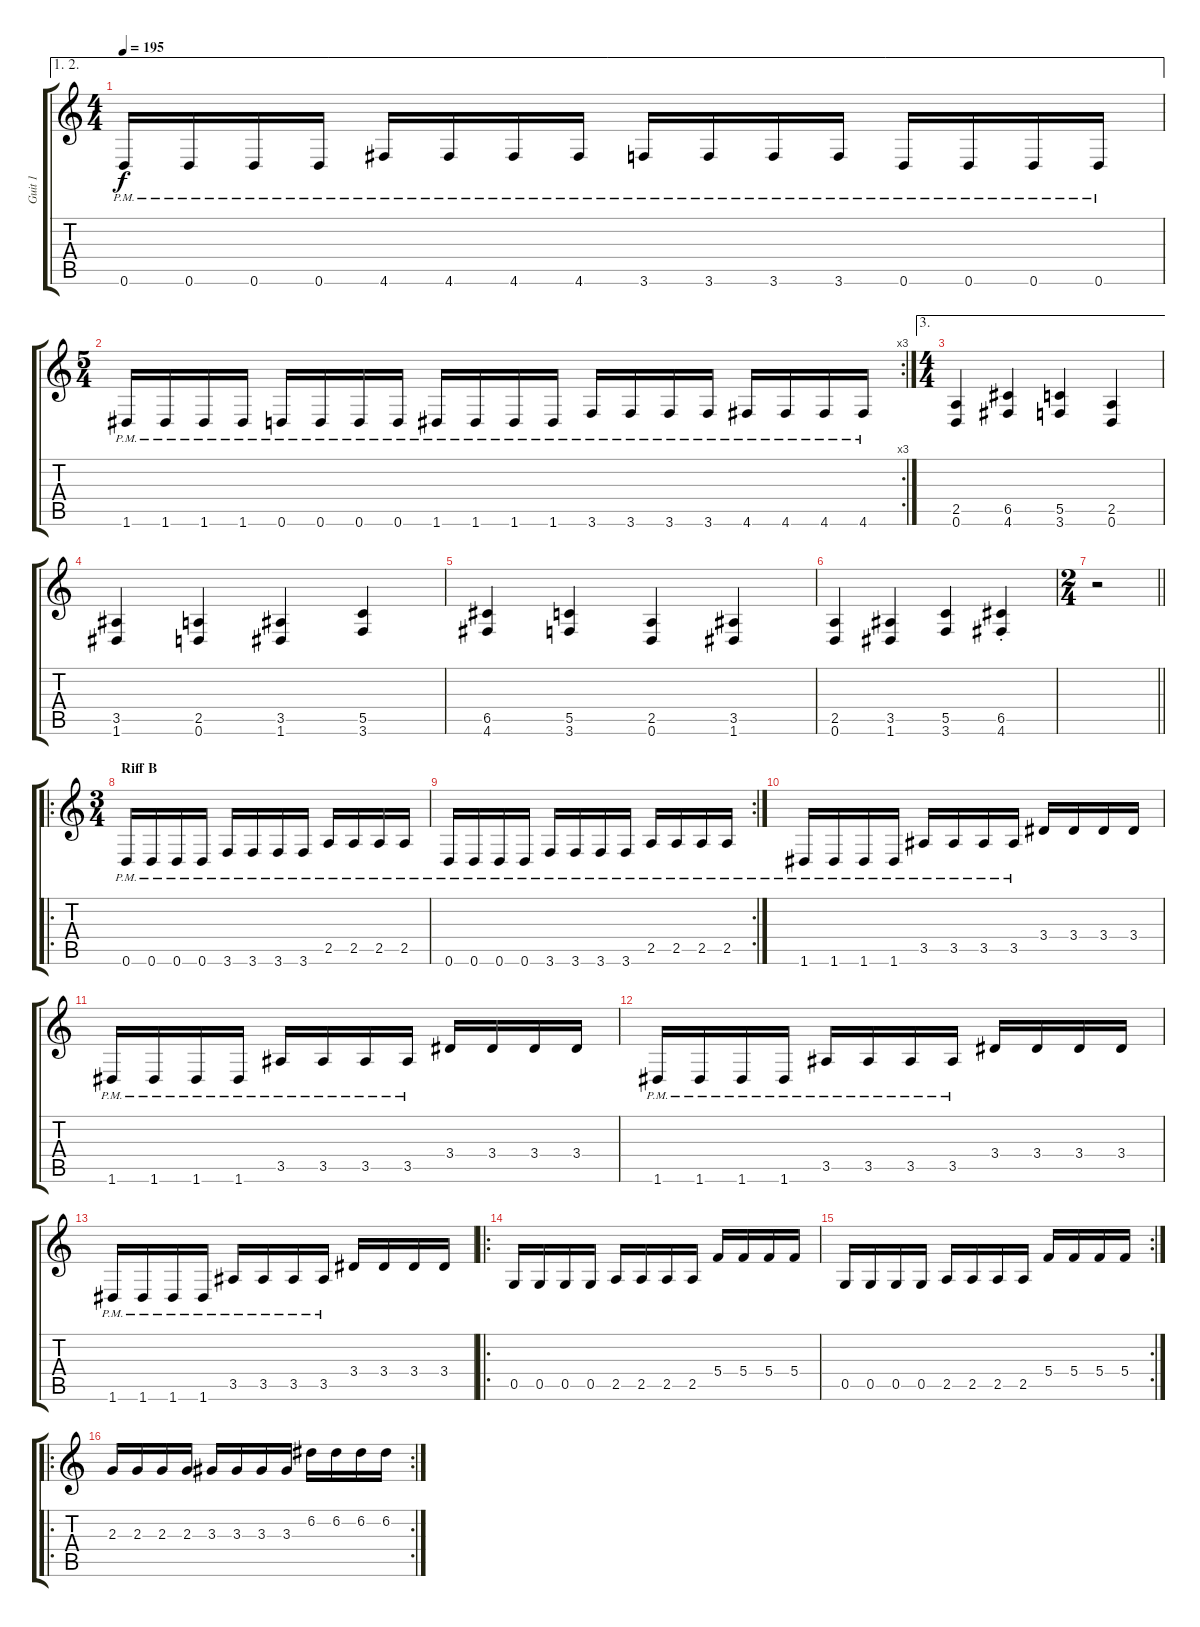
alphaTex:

\track ("Guit 1" "Guit 1") {instrument distortionguitar}
\staff {score tabs}
\tuning (D4 A3 F3 C3 G2 D2) {hide}
\ae (1 2)
\ts (4 4)
\tempo 195
\clef g2
\ks c
0.6{pm}.16{dy f} 0.6{pm}.16 0.6{pm}.16 0.6{pm}.16 4.6{pm}.16 4.6{pm}.16 4.6{pm}.16 4.6{pm}.16 3.6{pm}.16 3.6{pm}.16 3.6{pm}.16 3.6{pm}.16 0.6{pm}.16 0.6{pm}.16 0.6{pm}.16 0.6{pm}.16 |
\rc 3
\ts (5 4)
1.6{pm}.16 1.6{pm}.16 1.6{pm}.16 1.6{pm}.16 0.6{pm}.16 0.6{pm}.16 0.6{pm}.16 0.6{pm}.16 1.6{pm}.16 1.6{pm}.16 1.6{pm}.16 1.6{pm}.16 3.6{pm}.16 3.6{pm}.16 3.6{pm}.16 3.6{pm}.16 4.6{pm}.16 4.6{pm}.16 4.6{pm}.16 4.6{pm}.16 |
\ae 3
\ts (4 4)
(2.5 0.6).4 (6.5 4.6).4 (5.5 3.6).4 (2.5 0.6).4 |
(3.5 1.6).4 (2.5 0.6).4 (3.5 1.6).4 (5.5 3.6).4 |
(6.5 4.6).4 (5.5 3.6).4 (2.5 0.6).4 (3.5 1.6).4 |
(2.5 0.6).4 (3.5 1.6).4 (5.5 3.6).4 (6.5{st} 4.6{st}).4 |
\ts (2 4)
\barLineRight lightlight
r.2 |
\ro
\ts (3 4)
\section ("" "Riff B")
0.6{pm}.16 0.6{pm}.16 0.6{pm}.16 0.6{pm}.16 3.6{pm}.16 3.6{pm}.16 3.6{pm}.16 3.6{pm}.16 2.5{pm}.16 2.5{pm}.16 2.5{pm}.16 2.5{pm}.16 |
\rc 2
0.6{pm}.16 0.6{pm}.16 0.6{pm}.16 0.6{pm}.16 3.6{pm}.16 3.6{pm}.16 3.6{pm}.16 3.6{pm}.16 2.5{pm}.16 2.5{pm}.16 2.5{pm}.16 2.5{pm}.16 |
1.6{pm}.16 1.6{pm}.16 1.6{pm}.16 1.6{pm}.16 3.5{pm}.16 3.5{pm}.16 3.5{pm}.16 3.5{pm}.16 3.4.16 3.4.16 3.4.16 3.4.16 |
1.6{pm}.16 1.6{pm}.16 1.6{pm}.16 1.6{pm}.16 3.5{pm}.16 3.5{pm}.16 3.5{pm}.16 3.5{pm}.16 3.4.16 3.4.16 3.4.16 3.4.16 |
1.6{pm}.16 1.6{pm}.16 1.6{pm}.16 1.6{pm}.16 3.5{pm}.16 3.5{pm}.16 3.5{pm}.16 3.5{pm}.16 3.4.16 3.4.16 3.4.16 3.4.16 |
1.6{pm}.16 1.6{pm}.16 1.6{pm}.16 1.6{pm}.16 3.5{pm}.16 3.5{pm}.16 3.5{pm}.16 3.5{pm}.16 3.4.16 3.4.16 3.4.16 3.4.16 |
\ro
0.5.16 0.5.16 0.5.16 0.5.16 2.5.16 2.5.16 2.5.16 2.5.16 5.4.16 5.4.16 5.4.16 5.4.16 |
\rc 2
0.5.16 0.5.16 0.5.16 0.5.16 2.5.16 2.5.16 2.5.16 2.5.16 5.4.16 5.4.16 5.4.16 5.4.16 |
\ro
\rc 2
2.3.16 2.3.16 2.3.16 2.3.16 3.3.16 3.3.16 3.3.16 3.3.16 6.2.16 6.2.16 6.2.16 6.2.16
